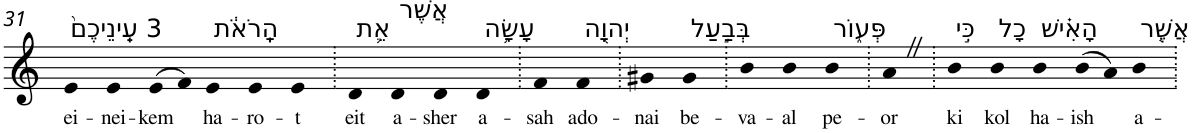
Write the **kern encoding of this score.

**kern	**text
*part1	*part1
*staff1	*staff1
*I"Piano	*
*I'Pno	*
!!LO:PB:g=z
*clefG2	*
*k[]	*
=31	=31
!LO:TX:a:t=3 עֵֽינֵיכֶם֙	!
!	!LO:LY:b
4e	ei-
!	!LO:LY:b
4e	-nei-
!	!LO:LY:b
(>8e	-kem
8f)	.
!LO:TX:a:t=הָֽרֹאֹ֔ת	!
!	!LO:LY:b
4e	ha-
!	!LO:LY:b
4e	-ro-
!	!LO:LY:b
4e	-t
=32.	=32.
!LO:TX:a:t=אֵ֛ת	!
!	!LO:LY:b
4d	eit
!LO:TX:a:t=אֲשֶׁר	!
!	!LO:LY:b
4d	a-
!	!LO:LY:b
4d	-sher
!LO:TX:a:t=עָשָׂ֥ה	!
!	!LO:LY:b
4d	a-
=33.	=33.
!	!LO:LY:b
4f	-sah
!LO:TX:a:t=יְהוָ֖ה	!
!	!LO:LY:b
4f	ado-
=34.	=34.
!	!LO:LY:b
4g#X	-nai
!LO:TX:a:t=בְּבַ֣עַל	!
!	!LO:LY:b
4g#	be-
=35.	=35.
!	!LO:LY:b
4b	-va-
!	!LO:LY:b
4b	-al
!LO:TX:a:t=פְּע֑וֹר	!
!	!LO:LY:b
4b	pe-
=36.	=36.
!	!LO:LY:b
4aZ	-or
=37.	=37.
!LO:TX:a:t=כִּ֣י	!
!	!LO:LY:b
4b	ki
!LO:TX:a:t=כָל	!
!	!LO:LY:b
4b	kol
!LO:TX:a:t=הָאִ֗ישׁ	!
!	!LO:LY:b
4b	ha-
!	!LO:LY:b
(>8b	-ish
8a)	.
!LO:TX:a:t=אֲשֶׁ֤ר	!
!	!LO:LY:b
4b	a-
=.	=.
*-	*-
